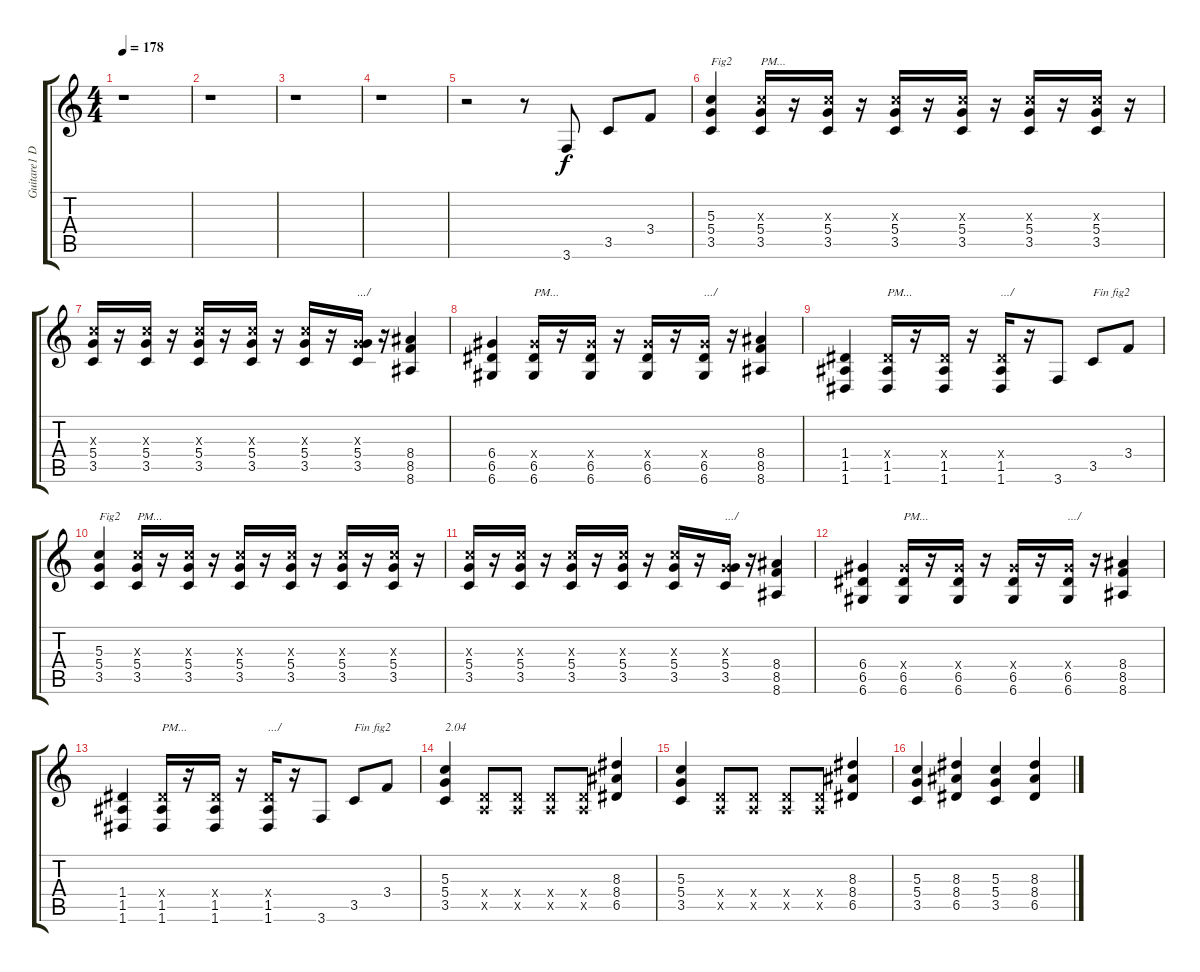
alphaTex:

\track ("Guitare1 Dr-D" "Guitare1 D") {instrument distortionguitar}
\staff {score tabs}
\tuning (E4 B3 G3 D3 A2 D2) {hide}
\ts (4 4)
\tempo 178
\clef g2
\ks c
r.1{dy f} |
r.1 |
r.1 |
r.1 |
r.2 r.8 3.6.8 3.5.8 3.4.8 |
(5.3 5.4 3.5).4{txt "Fig2"} (5.3{x} 5.4 3.5).16{txt "PM..."} r.16 (5.3{x} 5.4 3.5).16 r.16 (5.3{x} 5.4 3.5).16 r.16 (5.3{x} 5.4 3.5).16 r.16 (5.3{x} 5.4 3.5).16 r.16 (5.3{x} 5.4 3.5).16 r.16 |
(5.3{x} 5.4 3.5).16 r.16 (5.3{x} 5.4 3.5).16 r.16 (5.3{x} 5.4 3.5).16 r.16 (5.3{x} 5.4 3.5).16 r.16 (5.3{x} 5.4 3.5).16 r.16 (0.3{x} 5.4 3.5).16{txt ".../"} r.16 (8.4 8.5 8.6).4 |
(6.4 6.5 6.6).4 (6.4{x} 6.5 6.6).16{txt "PM..."} r.16 (6.4{x} 6.5 6.6).16 r.16 (6.4{x} 6.5 6.6).16 r.16 (6.4{x} 6.5 6.6).16{txt ".../"} r.16 (8.4 8.5 8.6).4 |
(1.4 1.5 1.6).4 (1.4{x} 1.5 1.6).16{txt "PM..."} r.16 (1.4{x} 1.5 1.6).16 r.16 (1.4{x} 1.5 1.6).16{txt ".../"} r.16 3.6.8 3.5.8{txt "Fin fig2"} 3.4.8 |
(5.3 5.4 3.5).4{txt "Fig2"} (5.3{x} 5.4 3.5).16{txt "PM..."} r.16 (5.3{x} 5.4 3.5).16 r.16 (5.3{x} 5.4 3.5).16 r.16 (5.3{x} 5.4 3.5).16 r.16 (5.3{x} 5.4 3.5).16 r.16 (5.3{x} 5.4 3.5).16 r.16 |
(5.3{x} 5.4 3.5).16 r.16 (5.3{x} 5.4 3.5).16 r.16 (5.3{x} 5.4 3.5).16 r.16 (5.3{x} 5.4 3.5).16 r.16 (5.3{x} 5.4 3.5).16 r.16 (0.3{x} 5.4 3.5).16{txt ".../"} r.16 (8.4 8.5 8.6).4 |
(6.4 6.5 6.6).4 (6.4{x} 6.5 6.6).16{txt "PM..."} r.16 (6.4{x} 6.5 6.6).16 r.16 (6.4{x} 6.5 6.6).16 r.16 (6.4{x} 6.5 6.6).16{txt ".../"} r.16 (8.4 8.5 8.6).4 |
(1.4 1.5 1.6).4 (1.4{x} 1.5 1.6).16{txt "PM..."} r.16 (1.4{x} 1.5 1.6).16 r.16 (1.4{x} 1.5 1.6).16{txt ".../"} r.16 3.6.8 3.5.8{txt "Fin fig2"} 3.4.8 |
(5.3 5.4 3.5).4{txt "2.04"} (0.4{x} 0.5{x}).8 (0.4{x} 0.5{x}).8 (0.4{x} 0.5{x}).8 (0.4{x} 0.5{x}).8 (8.3 8.4 6.5).4 |
(5.3 5.4 3.5).4 (0.4{x} 0.5{x}).8 (0.4{x} 0.5{x}).8 (0.4{x} 0.5{x}).8 (0.4{x} 0.5{x}).8 (8.3 8.4 6.5).4 |
(5.3 5.4 3.5).4 (8.3 8.4 6.5).4 (5.3 5.4 3.5).4 (8.3 8.4 6.5).4
